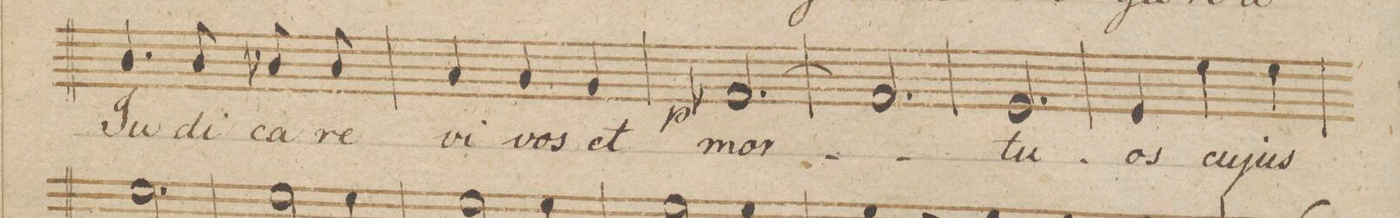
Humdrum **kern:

**kern	**text	**dynam
*I"Basso.	*	*
*clefF4	*	*
*k[b-]	*	*
*met(c|)	*	*
*M3/4	*	*
4.D/	Ju-	.
8D/	-di-	.
8D-X/	-ca-	.
8D-/	-re	.
=152	=152	=152
4C/	vi-	.
4C/	-vos	.
4BB-/	et	.
=153	=153	=153
[>2.AA-X/	mor-	p
=154	=154	=154
2.AA-/]	.	.
=155	=155	=155
2.GG/	-tu-	.
=156	=156	=156
4GG/	-os	.
4G\	cu-	.
4G\	-jus	.
=157	=157	=157
*-	*-	*-
